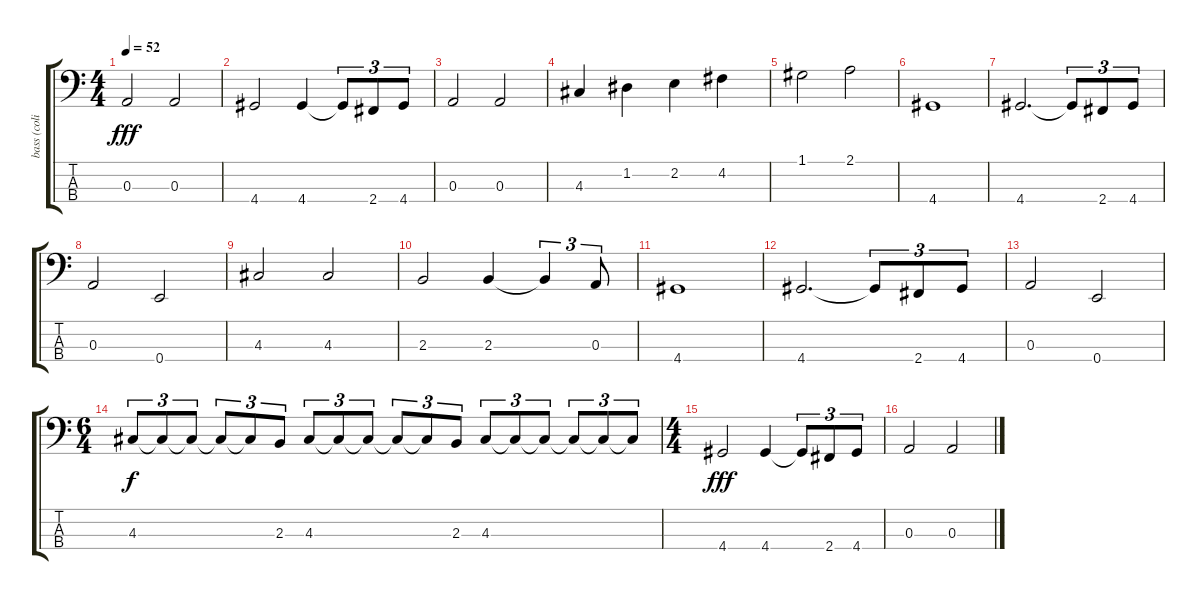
\track ("bass (colin)" "bass (coli") {instrument electricbassfinger}
\staff {score tabs}
\tuning (G2 D2 A1 E1) {hide}
\ts (4 4)
\tempo 52
\clef f4
\ks c
0.3.2{dy fff} 0.3.2 |
4.4.2 4.4.4 4.4{t}.8{tu (3 2)} 2.4.8{tu (3 2)} 4.4.8{tu (3 2)} |
0.3.2 0.3.2 |
4.3.4 1.2.4 2.2.4 4.2.4 |
1.1.2 2.1.2 |
4.4.1 |
4.4.2{d} 4.4{t}.8{tu (3 2)} 2.4.8{tu (3 2)} 4.4.8{tu (3 2)} |
0.3.2 0.4.2 |
4.3.2 4.3.2 |
2.3.2 2.3.4 2.3{t}.4{tu (3 2)} 0.3.8{tu (3 2)} |
4.4.1 |
4.4.2{d} 4.4{t}.8{tu (3 2)} 2.4.8{tu (3 2)} 4.4.8{tu (3 2)} |
0.3.2 0.4.2 |
\ts (6 4)
4.3.8{tu (3 2) dy f} 4.3{t}.8{tu (3 2)} 4.3{t}.8{tu (3 2)} 4.3{t}.8{tu (3 2)} 4.3{t}.8{tu (3 2)} 2.3.8{tu (3 2)} 4.3.8{tu (3 2)} 4.3{t}.8{tu (3 2)} 4.3{t}.8{tu (3 2)} 4.3{t}.8{tu (3 2)} 4.3{t}.8{tu (3 2)} 2.3.8{tu (3 2)} 4.3.8{tu (3 2)} 4.3{t}.8{tu (3 2)} 4.3{t}.8{tu (3 2)} 4.3{t}.8{tu (3 2)} 4.3{t}.8{tu (3 2)} 4.3{t}.8{tu (3 2)} |
\ts (4 4)
4.4.2{dy fff} 4.4.4 4.4{t}.8{tu (3 2)} 2.4.8{tu (3 2)} 4.4.8{tu (3 2)} |
0.3.2 0.3.2
